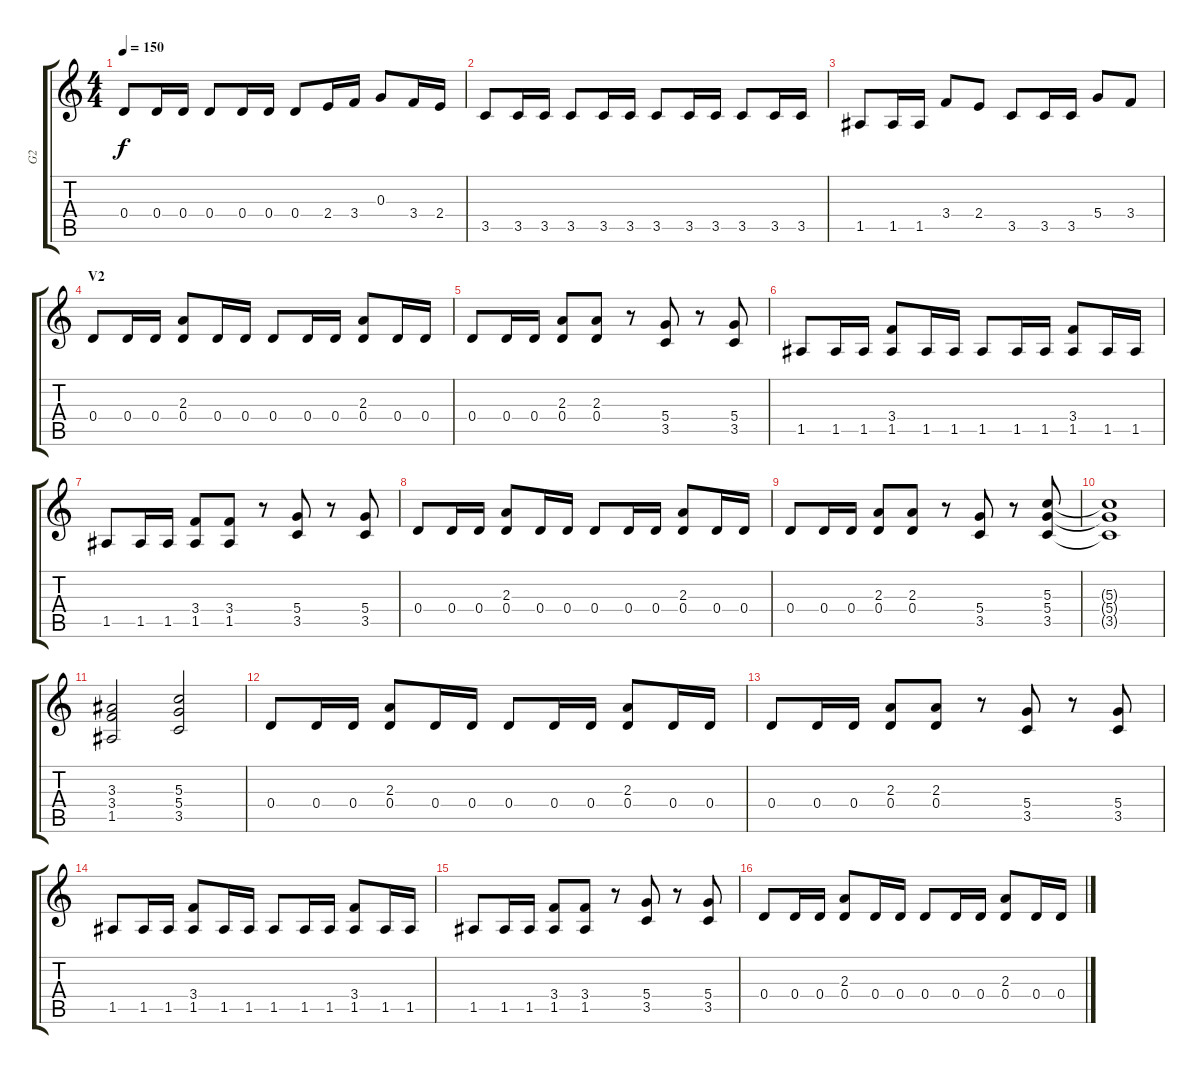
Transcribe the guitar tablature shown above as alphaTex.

\track ("G2" "G2") {instrument distortionguitar}
\staff {score tabs}
\tuning (E4 B3 G3 D3 A2 E2) {hide}
\ts (4 4)
\tempo 150
\clef g2
\ks c
0.4.8{dy f} 0.4.16 0.4.16 0.4.8 0.4.16 0.4.16 0.4.8 2.4.16 3.4.16 0.3.8 3.4.16 2.4.16 |
3.5.8 3.5.16 3.5.16 3.5.8 3.5.16 3.5.16 3.5.8 3.5.16 3.5.16 3.5.8 3.5.16 3.5.16 |
1.5.8 1.5.16 1.5.16 3.4.8 2.4.8 3.5.8 3.5.16 3.5.16 5.4.8 3.4.8 |
\section ("" "V2")
0.4.8 0.4.16 0.4.16 (2.3 0.4).8 0.4.16 0.4.16 0.4.8 0.4.16 0.4.16 (2.3 0.4).8 0.4.16 0.4.16 |
0.4.8 0.4.16 0.4.16 (2.3 0.4).8 (2.3 0.4).8 r.8 (5.4 3.5).8 r.8 (5.4 3.5).8 |
1.5.8 1.5.16 1.5.16 (3.4 1.5).8 1.5.16 1.5.16 1.5.8 1.5.16 1.5.16 (3.4 1.5).8 1.5.16 1.5.16 |
1.5.8 1.5.16 1.5.16 (3.4 1.5).8 (3.4 1.5).8 r.8 (5.4 3.5).8 r.8 (5.4 3.5).8 |
0.4.8 0.4.16 0.4.16 (2.3 0.4).8 0.4.16 0.4.16 0.4.8 0.4.16 0.4.16 (2.3 0.4).8 0.4.16 0.4.16 |
0.4.8 0.4.16 0.4.16 (2.3 0.4).8 (2.3 0.4).8 r.8 (5.4 3.5).8 r.8 (5.3 5.4 3.5).8 |
(5.3{t} 5.4{t} 3.5{t}).1 |
(3.3 3.4 1.5).2 (5.3 5.4 3.5).2 |
\section ("" "")
0.4.8 0.4.16 0.4.16 (2.3 0.4).8 0.4.16 0.4.16 0.4.8 0.4.16 0.4.16 (2.3 0.4).8 0.4.16 0.4.16 |
0.4.8 0.4.16 0.4.16 (2.3 0.4).8 (2.3 0.4).8 r.8 (5.4 3.5).8 r.8 (5.4 3.5).8 |
1.5.8 1.5.16 1.5.16 (3.4 1.5).8 1.5.16 1.5.16 1.5.8 1.5.16 1.5.16 (3.4 1.5).8 1.5.16 1.5.16 |
1.5.8 1.5.16 1.5.16 (3.4 1.5).8 (3.4 1.5).8 r.8 (5.4 3.5).8 r.8 (5.4 3.5).8 |
0.4.8 0.4.16 0.4.16 (2.3 0.4).8 0.4.16 0.4.16 0.4.8 0.4.16 0.4.16 (2.3 0.4).8 0.4.16 0.4.16
